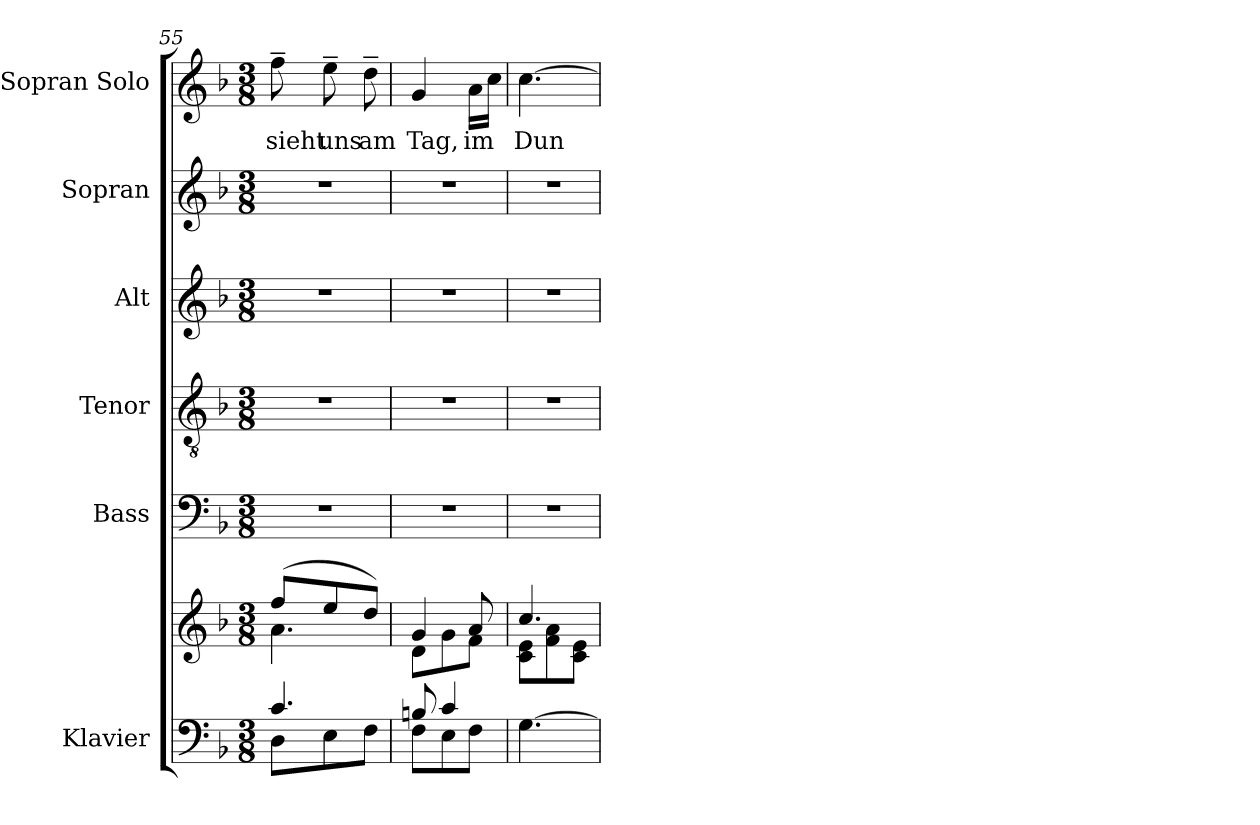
**kern	**kern	**kern	**kern	**kern	**kern	**kern	**text
*part6	*part6	*part5	*part4	*part3	*part2	*part1	*part1
*staff7	*staff6	*staff5	*staff4	*staff3	*staff2	*staff1	*staff1
*I"Klavier	*	*I"Bass	*I"Tenor	*I"Alt	*I"Sopran	*I"Sopran Solo	*
*	*	*I'B	*I'T	*I'A	*I'S	*	*
*clefF4	*clefG2	*clefF4	*clefGv2	*clefG2	*clefG2	*clefG2	*
*k[b-]	*k[b-]	*k[b-]	*k[b-]	*k[b-]	*k[b-]	*k[b-]	*
*M3/8	*M3/8	*M3/8	*M3/8	*M3/8	*M3/8	*M3/8	*
=55	=55	=55	=55	=55	=55	=55	=55
*^	*^	*	*	*	*	*	*
!	!	!	!	!	!	!	!	!	!LO:LY:b
4.c/	8D\L	(8ff/L	4.a\	4.r	4.r	4.r	4.r	8ff~\	sieht
!	!	!	!	!	!	!	!	!	!LO:LY:b
.	8E\	8ee/	.	.	.	.	.	8ee~\	uns
!	!	!	!	!	!	!	!	!	!LO:LY:b
.	8F\J	8dd/J)	.	.	.	.	.	8dd~\	am
=56	=56	=56	=56	=56	=56	=56	=56	=56	=56
!	!	!	!	!	!	!	!	!	!LO:LY:b
8Bn/	8F\L	4g/	8d\L	4.r	4.r	4.r	4.r	4g/	Tag,
4c/	8E\	.	8g\	.	.	.	.	.	.
!	!	!	!	!	!	!	!	!	!LO:LY:b
.	8F\J	8a/	8f\J	.	.	.	.	16a\LL	im
.	.	.	.	.	.	.	.	16cc\JJ	.
*v	*v	*	*	*	*	*	*	*	*
!!LO:PB:g=z
=57	=57	=57	=57	=57	=57	=57	=57	=57
!	!	!	!	!	!	!	!	!LO:LY:b
[4.G\	4.cc/	8c\ 8e\L	4.r	4.r	4.r	4.r	[4.cc\	Dun-
.	.	8f\ 8a\	.	.	.	.	.	.
.	.	8c\ 8e\J	.	.	.	.	.	.
*	*v	*v	*	*	*	*	*	*
=	=	=	=	=	=	=	=
*-	*-	*-	*-	*-	*-	*-	*-
